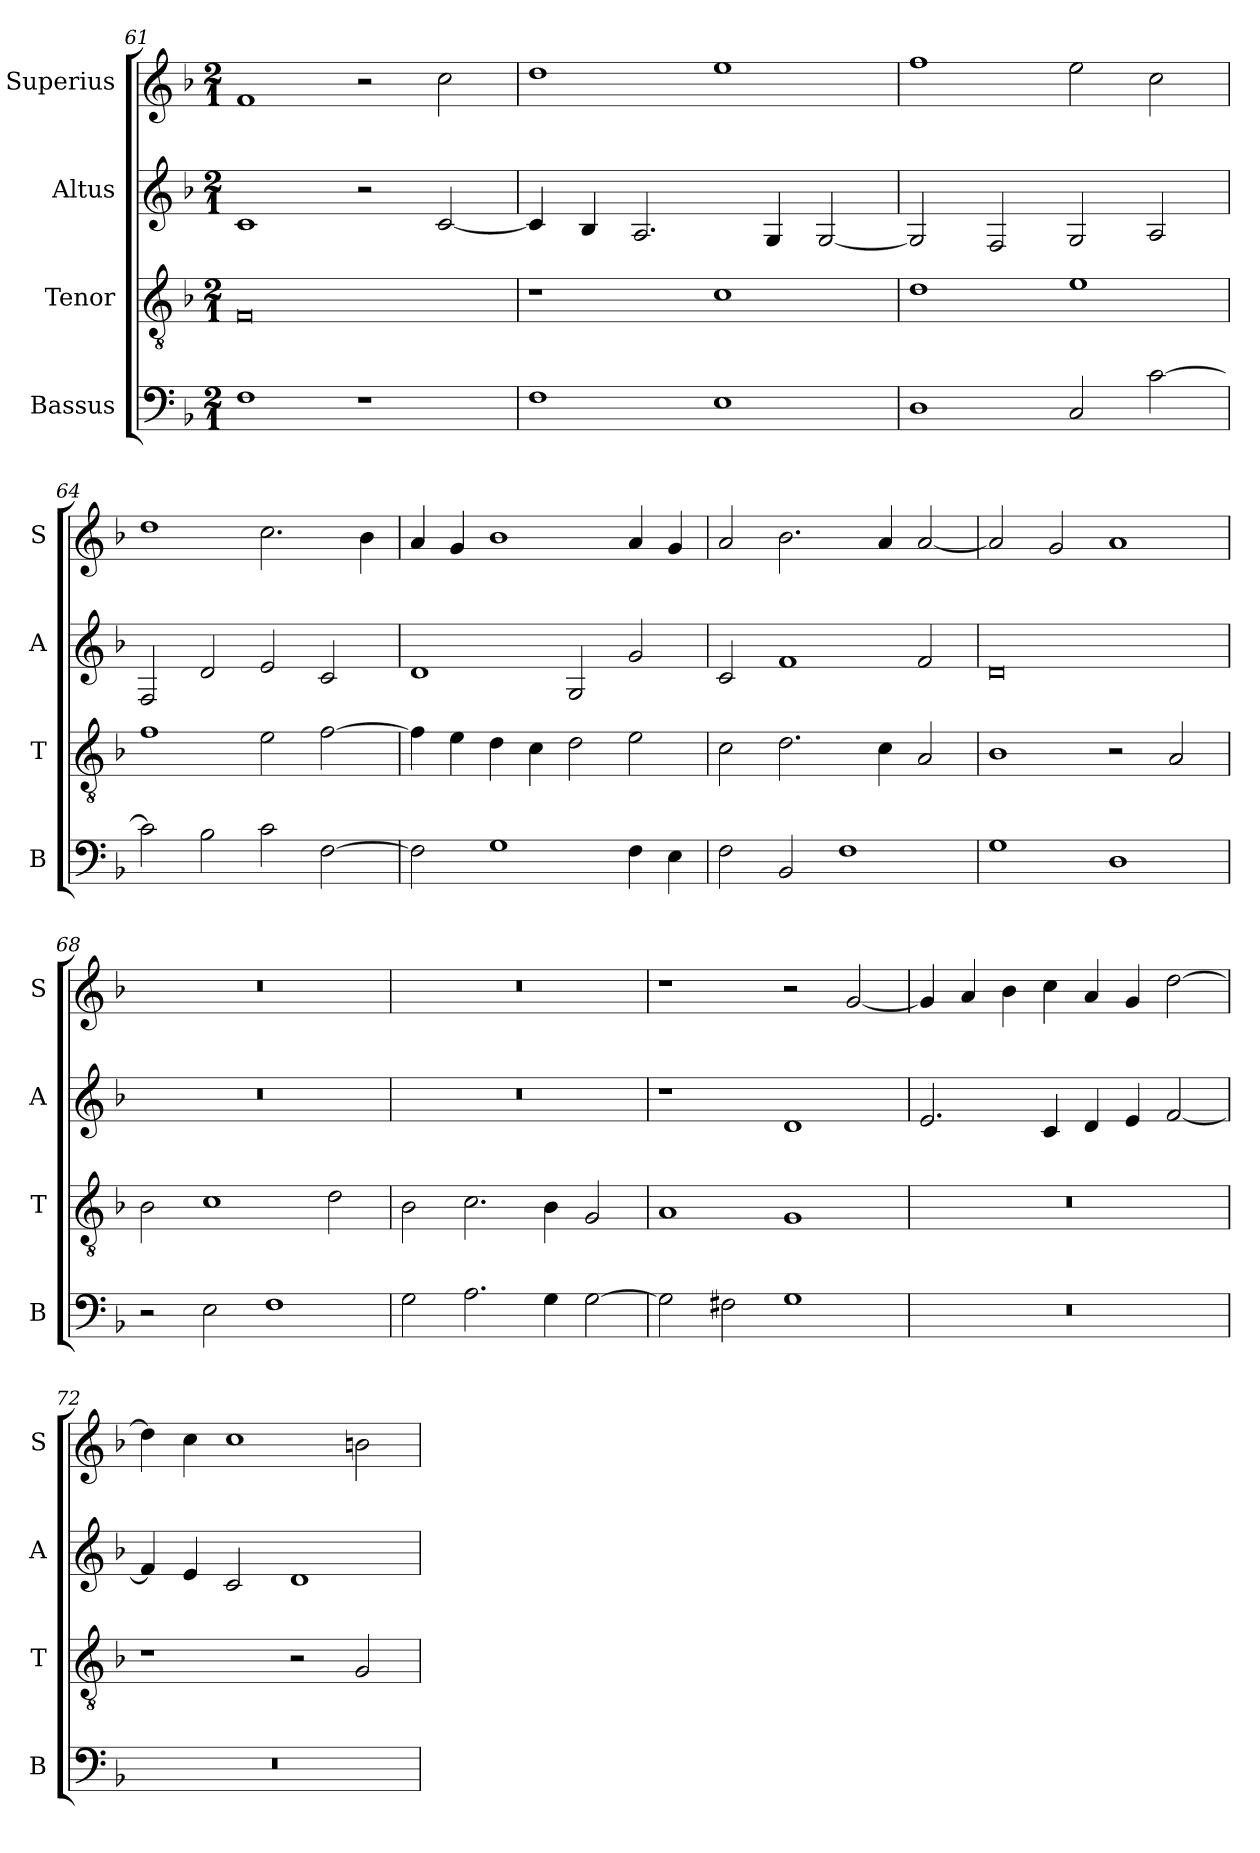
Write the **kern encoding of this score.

**kern	**kern	**kern	**kern
*part4	*part3	*part2	*part1
*staff4	*staff3	*staff2	*staff1
*I"Bassus	*I"Tenor	*I"Altus	*I"Superius
*I'B	*I'T	*I'A	*I'S
*clefF4	*clefGv2	*clefG2	*clefG2
*k[b-]	*k[b-]	*k[b-]	*k[b-]
*F:	*F:	*F:	*F:
*M2/1	*M2/1	*M2/1	*M2/1
=61	=61	=61	=61
1F	0F	1c	1f
1r	.	2r	2r
.	.	[2c	2cc
=62	=62	=62	=62
1F	1r	4c]	1dd
.	.	4B-	.
.	.	2.A	.
1E	1c	.	1ee
.	.	4G	.
.	.	[2G	.
=63	=63	=63	=63
1D	1d	2G]	1ff
.	.	2F	.
2C	1e	2G	2ee
[2c	.	2A	2cc
=64	=64	=64	=64
2c]	1f	2F	1dd
2B-	.	2d	.
2c	2e	2e	2.cc
[2F	[2f	2c	.
.	.	.	4b-
=65	=65	=65	=65
2F]	4f]	1d	4a
.	4e	.	4g
1G	4d	.	1b-
.	4c	.	.
.	2d	2G	.
4F	2e	2g	4a
4E	.	.	4g
=66	=66	=66	=66
2F	2c	2c	2a
2BB-	2.d	1f	2.b-
1F	.	.	.
.	4c	.	4a
.	2A	2f	[2a
=67	=67	=67	=67
1G	1B-	0d	2a]
.	.	.	2g
1D	2r	.	1a
.	2A	.	.
=68	=68	=68	=68
2r	2B-	0r	0r
2E	1c	.	.
1F	.	.	.
.	2d	.	.
=69	=69	=69	=69
2G	2B-	0r	0r
2.A	2.c	.	.
4G	4B-	.	.
[2G	2G	.	.
=70	=70	=70	=70
2G]	1A	1r	1r
2F#X	.	.	.
1G	1G	1d	2r
.	.	.	[2g
=71	=71	=71	=71
0r	0r	2.e	4g]
.	.	.	4a
.	.	.	4b-
.	.	4c	4cc
.	.	4d	4a
.	.	4e	4g
.	.	[2f	[2dd
=72	=72	=72	=72
0r	1r	4f]	4dd]
.	.	4e	4cc
.	.	2c	1cc
.	2r	1d	.
.	2G	.	2bn
=	=	=	=
*-	*-	*-	*-
